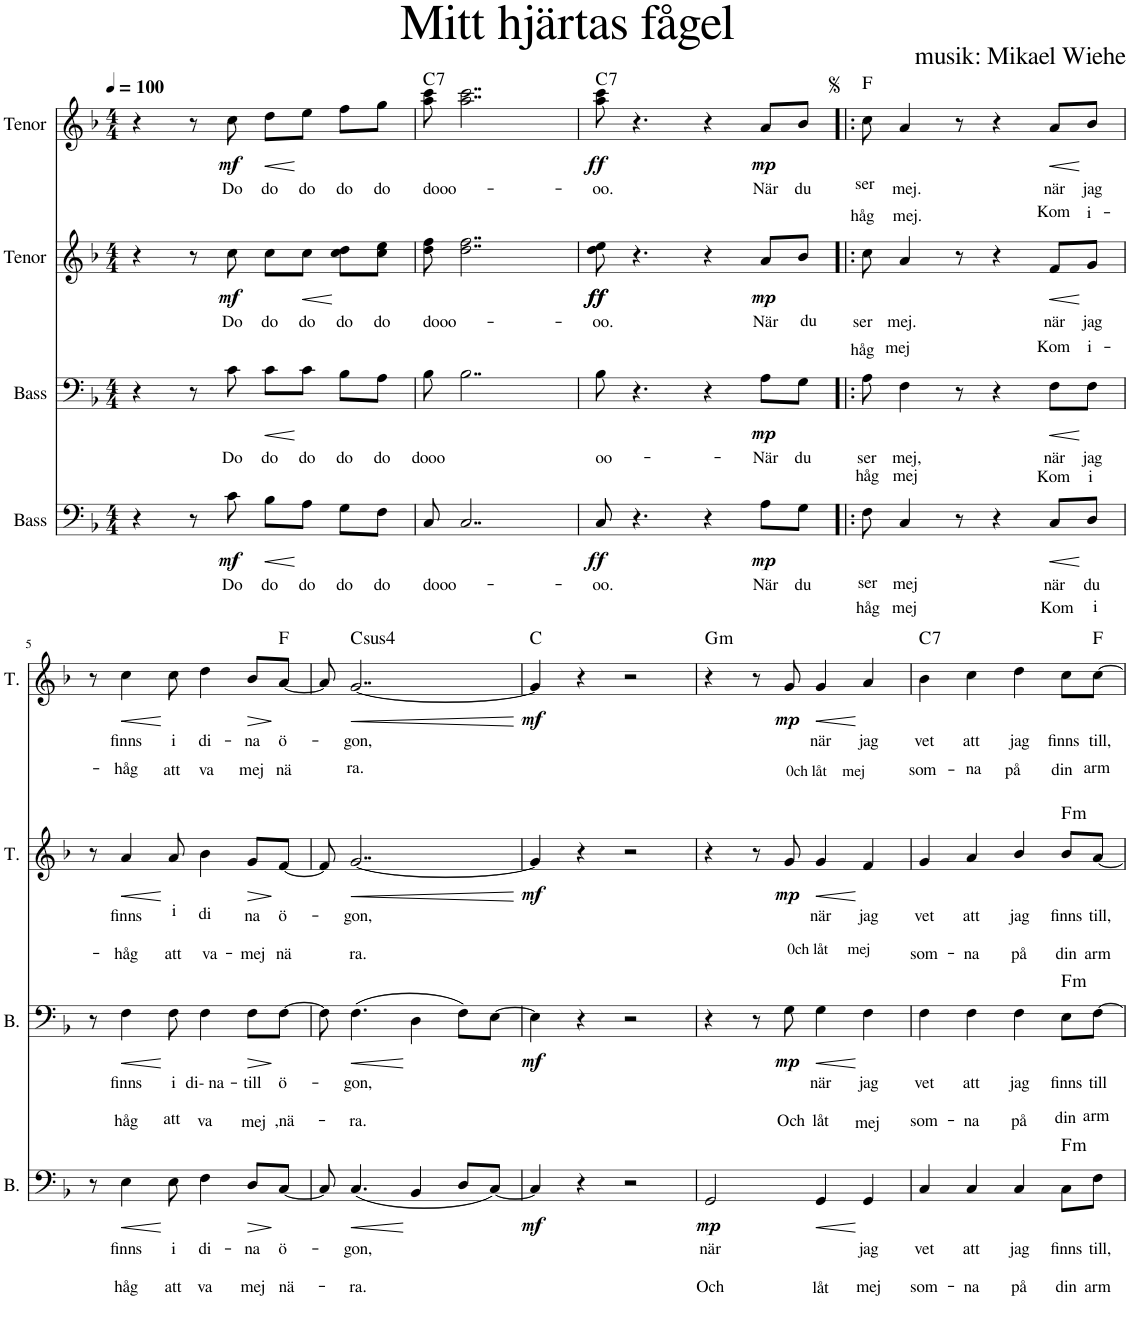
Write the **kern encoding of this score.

**kern	**text	**text	**text	**dynam	**kern	**text	**text	**text	**text	**dynam	**harte	**kern	**text	**text	**text	**dynam	**kern	**text	**text	**text	**dynam	**harte
*part4	*part4	*part4	*part4	*part4	*part3	*part3	*part3	*part3	*part3	*part3	*part3	*part2	*part2	*part2	*part2	*part2	*part1	*part1	*part1	*part1	*part1	*part1
*staff4	*staff4	*staff4	*staff4	*staff4	*staff3	*staff3	*staff3	*staff3	*staff3	*staff3	*	*staff2	*staff2	*staff2	*staff2	*staff2	*staff1	*staff1	*staff1	*staff1	*staff1	*
*I"Bass	*	*	*	*	*I"Bass	*	*	*	*	*	*	*I"Tenor	*	*	*	*	*I"Tenor	*	*	*	*	*
*I'B.	*	*	*	*	*I'B.	*	*	*	*	*	*	*I'T.	*	*	*	*	*I'T.	*	*	*	*	*
*clefF4	*	*	*	*	*clefF4	*	*	*	*	*	*	*clefG2	*	*	*	*	*clefG2	*	*	*	*	*
*k[b-]	*	*	*	*	*k[b-]	*	*	*	*	*	*	*k[b-]	*	*	*	*	*k[b-]	*	*	*	*	*
*M4/4	*	*	*	*	*M4/4	*	*	*	*	*	*	*M4/4	*	*	*	*	*M4/4	*	*	*	*	*
*MM100	*	*	*	*	*MM100	*	*	*	*	*	*	*MM100	*	*	*	*	*MM100	*	*	*	*	*
=1	=1	=1	=1	=1	=1	=1	=1	=1	=1	=1	=1	=1	=1	=1	=1	=1	=1	=1	=1	=1	=1	=1
4r	.	.	.	.	4r	.	.	.	.	.	.	4r	.	.	.	.	4r	.	.	.	.	.
8r	.	.	.	.	8r	.	.	.	.	.	.	8r	.	.	.	.	8r	.	.	.	.	.
!	!LO:LY:b	!	!	!LO:DY:b	!	!LO:LY:b	!	!	!	!	!	!	!LO:LY:b	!	!	!LO:DY:b	!	!LO:LY:b	!	!	!LO:DY:b	!
8c\	Do	.	.	mf	8c\	Do	.	.	.	.	.	8cc\	Do	.	.	mf	8cc\	Do	.	.	mf	.
!	!LO:LY:b	!	!	!LO:HP:b	!	!LO:LY:b	!	!	!	!LO:HP:b	!	!	!LO:LY:b	!	!	!	!	!LO:LY:b	!	!	!LO:HP:b	!
8B-\L	do	.	.	<	8c\L	do	.	.	.	<	.	8cc\L	do	.	.	.	8dd\L	do	.	.	<	.
!	!LO:LY:b	!	!	!	!	!LO:LY:b	!	!	!	!	!	!	!LO:LY:b	!	!	!LO:HP:b	!	!LO:LY:b	!	!	!	!
8A\J	do	.	.	[	8c\J	do	.	.	.	[	.	8cc\J	do	.	.	<	8ee\J	do	.	.	[	.
!	!LO:LY:b	!	!	!	!	!LO:LY:b	!	!	!	!	!	!	!LO:LY:b	!	!	!	!	!LO:LY:b	!	!	!	!
8G\L	do	.	.	.	8B-\L	do	.	.	.	.	.	8cc\ 8dd\L	do	.	.	[	8ff\L	do	.	.	.	.
!	!LO:LY:b	!	!	!	!	!LO:LY:b	!	!	!	!	!	!	!LO:LY:b	!	!	!	!	!LO:LY:b	!	!	!	!
8F\J	do	.	.	.	8A\J	do	.	.	.	.	.	8cc\ 8ee\J	do	.	.	.	8gg\J	do	.	.	.	.
=2	=2	=2	=2	=2	=2	=2	=2	=2	=2	=2	=2	=2	=2	=2	=2	=2	=2	=2	=2	=2	=2	=2
!	!LO:LY:b	!	!	!	!	!LO:LY:b	!	!	!	!	!	!	!LO:LY:b	!	!	!	!	!LO:LY:b	!	!	!	!LO:H:kt=7
8C/	dooo-	.	.	.	8B-\	dooo	.	.	.	.	.	8dd\ 8ff\	dooo-	.	.	.	8aa\ 8ccc\	dooo-	.	.	.	C:7
2..C/	.	.	.	.	2..B-\	.	.	.	.	.	.	2..dd\ 2..ff\	.	.	.	.	2..aa\ 2..ccc\	.	.	.	.	.
=3	=3	=3	=3	=3	=3	=3	=3	=3	=3	=3	=3	=3	=3	=3	=3	=3	=3	=3	=3	=3	=3	=3
!	!LO:LY:b	!	!	!LO:DY:b	!	!LO:LY:b	!	!	!	!	!	!	!LO:LY:b	!	!	!LO:DY:b	!	!LO:LY:b	!	!	!	!
!	!	!	!	!	!	!	!	!	!	!	!	!	!	!	!	!LO:DY:n=1:b	!	!	!	!	!LO:DY:b	!LO:H:kt=7
8C/	-oo.	.	.	ff	8B-\	oo-	.	.	.	.	.	8dd\ 8ee\	-oo.	.	.	ff ff	8aa\ 8ccc\	-oo.	.	.	ff	C:7
4.r	.	.	.	.	4.r	.	.	.	.	.	.	4.r	.	.	.	.	4.r	.	.	.	.	.
4r	.	.	.	.	4r	.	.	.	.	.	.	4r	.	.	.	.	4r	.	.	.	.	.
!	!LO:LY:b	!	!	!LO:DY:b	!	!LO:LY:b	!	!	!	!LO:DY:b	!	!	!LO:LY:b	!	!	!LO:DY:n=2:b	!	!LO:LY:b	!	!	!LO:DY:b	!
8A\L	När	.	.	mp	8A\L	-När	.	.	.	mp	.	8a/L	När	.	.	mp	8a/L	När	.	.	mp	.
!	!LO:LY:b	!	!	!	!	!LO:LY:b	!	!	!	!	!	!	!LO:LY:b	!	!	!	!	!LO:LY:b	!	!	!	!
8G\J	du	.	.	.	8G\J	du	.	.	.	.	.	8b-/J	du	.	.	.	8b-/J	du	.	.	.	.
=4!|:	=4!|:	=4!|:	=4!|:	=4!|:	=4!|:	=4!|:	=4!|:	=4!|:	=4!|:	=4!|:	=4!|:	=4!|:	=4!|:	=4!|:	=4!|:	=4!|:	=4!|:	=4!|:	=4!|:	=4!|:	=4!|:	=4!|:
!	!	!LO:LY:b	!LO:LY:b	!	!	!LO:LY:b	!LO:LY:b	!	!	!	!	!	!	!LO:LY:b	!LO:LY:b	!	!	!	!LO:LY:b	!LO:LY:b	!	!
8F\	.	ser	håg	.	8A\	ser	håg	.	.	.	.	8cc\	.	ser	håg	.	8cc\	.	håg	ser	.	F:maj
!	!	!LO:LY:b	!LO:LY:b	!	!	!LO:LY:b	!LO:LY:b	!	!	!	!	!	!	!LO:LY:b	!	!	!	!LO:LY:b	!LO:LY:b	!	!	!
4C/	.	mej	mej	.	4F\	mej,	mej	.	.	.	.	4a/	.	mej	.	.	4a/	mej.	-mej.	.	.	.
8r	.	.	.	.	8r	.	.	.	.	.	.	8r	.	.	.	.	8r	.	.	.	.	.
4r	.	.	.	.	4r	.	.	.	.	.	.	4r	.	.	.	.	4r	.	.	.	.	.
!	!LO:LY:b	!LO:LY:b	!	!LO:HP:b	!	!LO:LY:b	!	!LO:LY:b	!	!LO:HP:b	!	!	!LO:LY:b	!	!LO:LY:b	!LO:HP:b	!	!LO:LY:b	!	!LO:LY:b	!LO:HP:b	!
8C/L	när	Kom	.	<	8F\L	när	.	Kom	.	<	.	8f/L	när	.	Kom	<	8a/L	när	.	Kom	<	.
!	!LO:LY:b	!LO:LY:b	!	!	!	!LO:LY:b	!	!LO:LY:b	!	!	!	!	!LO:LY:b	!	!LO:LY:b	!	!	!LO:LY:b	!	!LO:LY:b	!	!
8D/J	du	i	.	[	8F\J	jag	.	i	.	[	.	8g/J	jag	.	i-	[	8b-/J	jag	.	i-	[	.
!!LO:LB:g=z
=5	=5	=5	=5	=5	=5	=5	=5	=5	=5	=5	=5	=5	=5	=5	=5	=5	=5	=5	=5	=5	=5	=5
8r	.	.	.	.	8r	.	.	.	.	.	.	8r	.	.	.	.	8r	.	.	.	.	.
!	!LO:LY:b	!	!LO:LY:b	!LO:HP:b	!	!LO:LY:b	!	!LO:LY:b	!	!LO:HP:b	!	!	!LO:LY:b	!	!LO:LY:b	!LO:HP:b	!	!LO:LY:b	!	!LO:LY:b	!LO:HP:b	!
4E\	finns	.	håg	<	4F\	finns	.	håg	.	<	.	4a/	finns	.	-håg	<	4cc\	finns	.	-håg	<	.
!	!LO:LY:b	!	!LO:LY:b	!	!	!LO:LY:b	!	!	!LO:LY:b	!	!	!	!	!	!LO:LY:b	!	!	!LO:LY:b	!	!LO:LY:b	!	!
8E\	i	.	att	[	8F\	i	.	.	att	[	.	8a/	.	.	i	[	8cc\	i	.	att	[	.
!	!LO:LY:b	!	!LO:LY:b	!	!	!LO:LY:b	!	!LO:LY:b	!	!	!	!	!	!LO:LY:b	!LO:LY:b	!	!	!LO:LY:b	!	!LO:LY:b	!	!
4F\	di-	.	va	.	4F\	di- na-	.	va	.	.	.	4b-\	.	di	va-	.	4dd\	di-	.	va	.	.
!	!LO:LY:b	!	!LO:LY:b	!LO:HP:b	!	!LO:LY:b	!LO:LY:b	!	!	!LO:HP:b	!	!	!LO:LY:b	!	!LO:LY:b	!LO:HP:b	!	!LO:LY:b	!	!LO:LY:b	!LO:HP:b	!
8D/L	-na	.	mej	>	8F\L	-till	mej	.	.	>	.	8g/L	na	.	-mej	>	8b-/L	-na	.	mej	>	.
!	!LO:LY:b	!	!LO:LY:b	!	!	!LO:LY:b	!	!LO:LY:b	!	!	!	!	!LO:LY:b	!	!LO:LY:b	!	!	!LO:LY:b	!	!LO:LY:b	!	!
[8C/J	ö-	.	nä-	]	[8F\J	ö-	.	,nä-	.	]	.	[8f/J	ö-	.	nä	]	[8a/J	ö-	.	nä	]	F:maj
=6	=6	=6	=6	=6	=6	=6	=6	=6	=6	=6	=6	=6	=6	=6	=6	=6	=6	=6	=6	=6	=6	=6
8C/]	.	.	.	.	8F\]	.	.	.	.	.	.	8f/]	.	.	.	.	8a/]	.	.	.	.	.
!	!LO:LY:b	!	!LO:LY:b	!LO:HP:b	!	!LO:LY:b	!	!LO:LY:b	!	!LO:HP:b	!	!	!LO:LY:b	!	!LO:LY:b	!LO:HP:b	!	!LO:LY:b	!	!LO:LY:b	!LO:HP:b	!LO:H:kt=4
(4.C/	-gon,	.	-ra.	<	(4.F\	-gon,	.	-ra.	.	<	.	[2..g/	-gon,	.	ra.	<	[2..g/	-gon,	.	ra.	<	C:sus4
4BB-/	.	.	.	[	4D\	.	.	.	.	[	.	.	.	.	.	.	.	.	.	.	.	.
8D/L	.	.	.	.	8F\L)	.	.	.	.	.	.	.	.	.	.	.	.	.	.	.	.	.
[8C/J)	.	.	.	.	[8E\J	.	.	.	.	.	.	.	.	.	.	.	.	.	.	.	.	.
.	.	.	.	.	.	.	.	.	.	.	.	.	.	.	.	[	.	.	.	.	[	.
=7	=7	=7	=7	=7	=7	=7	=7	=7	=7	=7	=7	=7	=7	=7	=7	=7	=7	=7	=7	=7	=7	=7
!	!	!	!	!LO:DY:b	!	!	!	!	!	!LO:DY:b	!	!	!	!	!	!LO:DY:b	!	!	!	!	!LO:DY:b	!
4C/]	.	.	.	mf	4E\]	.	.	.	.	mf	.	4g/]	.	.	.	mf	4g/]	.	.	.	mf	C:maj
4r	.	.	.	.	4r	.	.	.	.	.	.	4r	.	.	.	.	4r	.	.	.	.	.
2r	.	.	.	.	2r	.	.	.	.	.	.	2r	.	.	.	.	2r	.	.	.	.	.
=8	=8	=8	=8	=8	=8	=8	=8	=8	=8	=8	=8	=8	=8	=8	=8	=8	=8	=8	=8	=8	=8	=8
!	!LO:LY:b	!	!LO:LY:b	!LO:DY:b	!	!	!	!	!	!	!	!	!	!	!	!	!	!	!	!	!	!LO:H:kt=m
2GG/	när	.	Och	mp	4r	.	.	.	.	.	.	4r	.	.	.	.	4r	.	.	.	.	G:min
.	.	.	.	.	8r	.	.	.	.	.	.	8r	.	.	.	.	8r	.	.	.	.	.
!	!	!	!	!	!	!	!LO:LY:b	!	!	!LO:DY:b	!	!	!	!	!	!LO:DY:b	!	!	!	!	!LO:DY:b	!
.	.	.	.	.	8G\	.	Och	.	.	mp	.	8g/	.	.	.	mp	8g/	.	.	.	mp	.
!	!	!	!	!	!	!	!	!	!	!	!	!LO:TX:a:t=0ch låt    mej	!	!	!	!	!	!	!	!	!	!
!	!	!	!	!	!LO:TX:a:t=0ch låt     mej	!	!	!	!	!	!	!	!	!	!	!	!	!	!	!	!	!
!	!	!LO:LY:b	!	!LO:HP:b	!	!LO:LY:b	!	!LO:LY:b	!	!LO:HP:b	!	!	!LO:LY:b	!	!	!LO:HP:b	!	!LO:LY:b	!	!	!LO:HP:b	!
4GG/	.	låt	.	<	4G\	när	.	låt	.	<	.	4g/	när	.	.	<	4g/	när	.	.	<	.
!	!LO:LY:b	!	!LO:LY:b	!	!	!LO:LY:b	!LO:LY:b	!	!	!	!	!	!LO:LY:b	!	!	!	!	!LO:LY:b	!	!	!	!
4GG/	jag	.	mej	[	4F\	jag	mej	.	.	[	.	4f/	jag	.	.	[	4a/	jag	.	.	[	.
=9	=9	=9	=9	=9	=9	=9	=9	=9	=9	=9	=9	=9	=9	=9	=9	=9	=9	=9	=9	=9	=9	=9
!	!LO:LY:b	!	!LO:LY:b	!	!	!LO:LY:b	!	!LO:LY:b	!	!	!	!	!LO:LY:b	!	!LO:LY:b	!	!	!LO:LY:b	!	!LO:LY:b	!	!LO:H:kt=7
4C/	vet	.	som-	.	4F\	vet	.	som-	.	.	.	4g/	vet	.	som-	.	4b-\	vet	.	som-	.	C:7
!	!LO:LY:b	!	!LO:LY:b	!	!	!LO:LY:b	!	!LO:LY:b	!	!	!	!	!LO:LY:b	!	!LO:LY:b	!	!	!LO:LY:b	!	!LO:LY:b	!	!
4C/	att	.	-na	.	4F\	att	.	-na	.	.	.	4a/	att	.	-na	.	4cc\	att	.	-na	.	.
!	!LO:LY:b	!	!LO:LY:b	!	!	!LO:LY:b	!	!LO:LY:b	!	!	!	!	!LO:LY:b	!	!LO:LY:b	!	!	!LO:LY:b	!	!LO:LY:b	!	!
4C/	jag	.	på	.	4F\	jag	.	på	.	.	.	4b-/	jag	.	på	.	4dd\	jag	.	på	.	.
!	!LO:LY:b	!	!LO:LY:b	!	!	!LO:LY:b	!LO:LY:b	!	!	!	!LO:H:kt=m	!	!LO:LY:b	!	!LO:LY:b	!	!	!LO:LY:b	!	!LO:LY:b	!	!
8C\L	finns	.	din	.	8E\L	finns	din	.	.	.	F:min	8b-/L	finns	.	din	.	8cc\L	finns	.	din	.	.
!	!LO:LY:b	!	!LO:LY:b	!	!	!LO:LY:b	!LO:LY:b	!	!	!	!	!	!LO:LY:b	!	!LO:LY:b	!	!	!LO:LY:b	!	!LO:LY:b	!	!
8F\J	till,	.	arm	.	[8F\J	till	arm	.	.	.	.	[8a/J	till,	.	arm	.	[8cc\J	till,	.	arm	.	F:maj
=	=	=	=	=	=	=	=	=	=	=	=	=	=	=	=	=	=	=	=	=	=	=
*-	*-	*-	*-	*-	*-	*-	*-	*-	*-	*-	*-	*-	*-	*-	*-	*-	*-	*-	*-	*-	*-	*-
